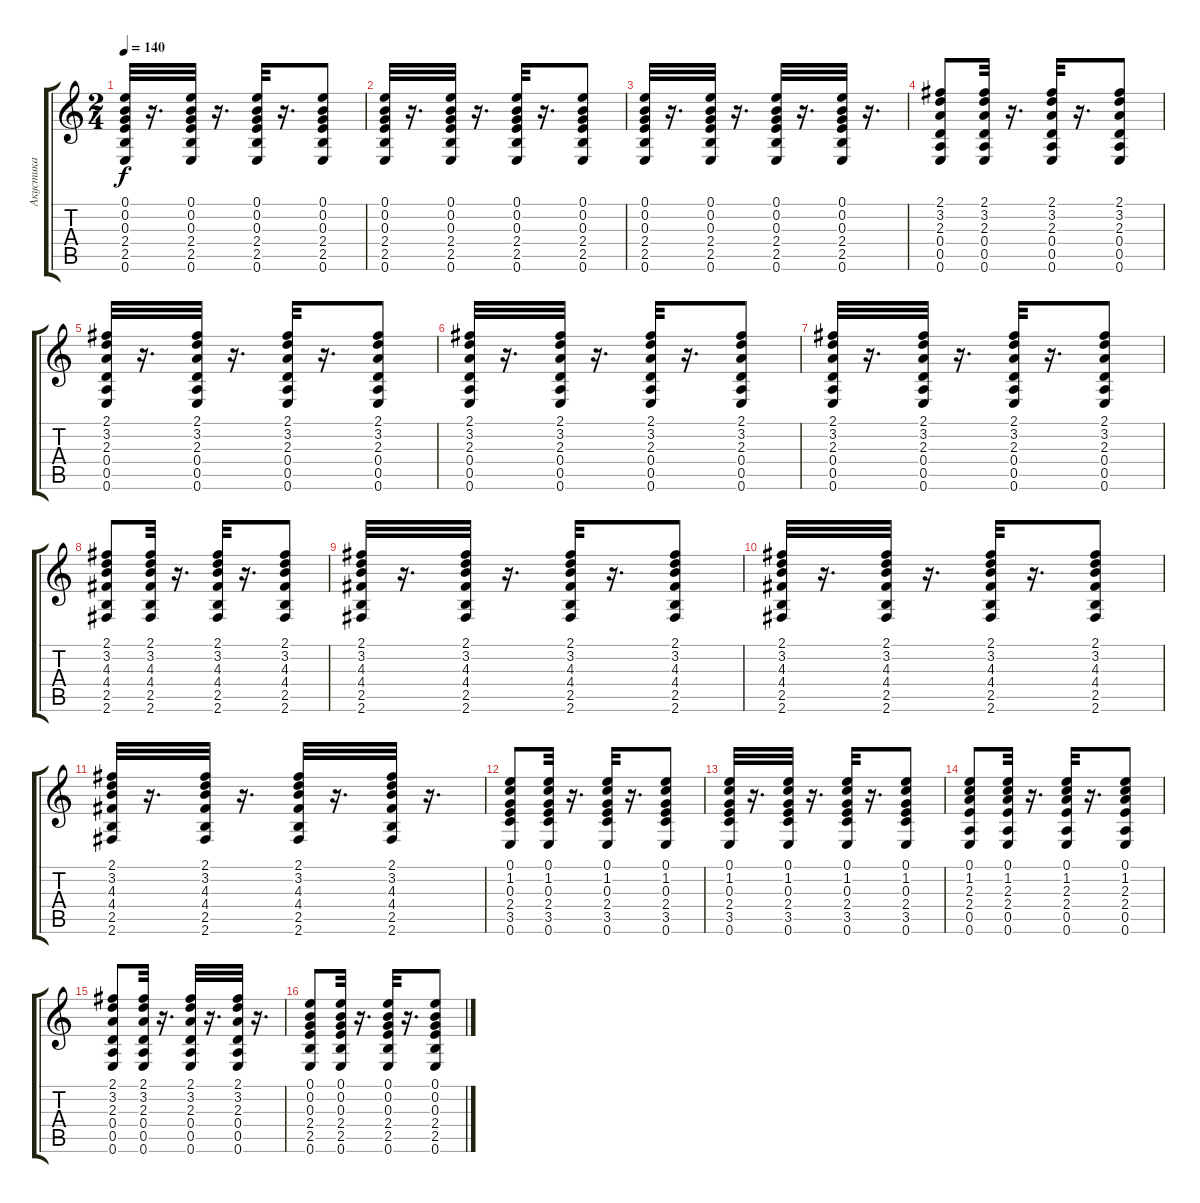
\track ("Акустика" "Акустика") {instrument acousticguitarsteel}
\staff {score tabs}
\tuning (E4 B3 G3 D3 A2 E2) {hide}
\ts (2 4)
\tempo 140
\clef g2
\ks c
(0.1 0.2 0.3 2.4 2.5 0.6).32{dy f} r.16{d} (0.1 0.2 0.3 2.4 2.5 0.6).32 r.16{d} (0.1 0.2 0.3 2.4 2.5 0.6).32 r.16{d} (0.1 0.2 0.3 2.4 2.5 0.6).8 |
(0.1 0.2 0.3 2.4 2.5 0.6).32 r.16{d} (0.1 0.2 0.3 2.4 2.5 0.6).32 r.16{d} (0.1 0.2 0.3 2.4 2.5 0.6).32 r.16{d} (0.1 0.2 0.3 2.4 2.5 0.6).8 |
(0.1 0.2 0.3 2.4 2.5 0.6).32 r.16{d} (0.1 0.2 0.3 2.4 2.5 0.6).32 r.16{d} (0.1 0.2 0.3 2.4 2.5 0.6).32 r.16{d} (0.1 0.2 0.3 2.4 2.5 0.6).32 r.16{d} |
(2.1 3.2 2.3 0.4 0.5 0.6).8 (2.1 3.2 2.3 0.4 0.5 0.6).32 r.16{d} (2.1 3.2 2.3 0.4 0.5 0.6).32 r.16{d} (2.1 3.2 2.3 0.4 0.5 0.6).8 |
(2.1 3.2 2.3 0.4 0.5 0.6).32 r.16{d} (2.1 3.2 2.3 0.4 0.5 0.6).32 r.16{d} (2.1 3.2 2.3 0.4 0.5 0.6).32 r.16{d} (2.1 3.2 2.3 0.4 0.5 0.6).8 |
(2.1 3.2 2.3 0.4 0.5 0.6).32 r.16{d} (2.1 3.2 2.3 0.4 0.5 0.6).32 r.16{d} (2.1 3.2 2.3 0.4 0.5 0.6).32 r.16{d} (2.1 3.2 2.3 0.4 0.5 0.6).8 |
(2.1 3.2 2.3 0.4 0.5 0.6).32 r.16{d} (2.1 3.2 2.3 0.4 0.5 0.6).32 r.16{d} (2.1 3.2 2.3 0.4 0.5 0.6).32 r.16{d} (2.1 3.2 2.3 0.4 0.5 0.6).8 |
(2.1 3.2 4.3 4.4 2.5 2.6).8 (2.1 3.2 4.3 4.4 2.5 2.6).32 r.16{d} (2.1 3.2 4.3 4.4 2.5 2.6).32 r.16{d} (2.1 3.2 4.3 4.4 2.5 2.6).8 |
(2.1 3.2 4.3 4.4 2.5 2.6).32 r.16{d} (2.1 3.2 4.3 4.4 2.5 2.6).32 r.16{d} (2.1 3.2 4.3 4.4 2.5 2.6).32 r.16{d} (2.1 3.2 4.3 4.4 2.5 2.6).8 |
(2.1 3.2 4.3 4.4 2.5 2.6).32 r.16{d} (2.1 3.2 4.3 4.4 2.5 2.6).32 r.16{d} (2.1 3.2 4.3 4.4 2.5 2.6).32 r.16{d} (2.1 3.2 4.3 4.4 2.5 2.6).8 |
(2.1 3.2 4.3 4.4 2.5 2.6).32 r.16{d} (2.1 3.2 4.3 4.4 2.5 2.6).32 r.16{d} (2.1 3.2 4.3 4.4 2.5 2.6).32 r.16{d} (2.1 3.2 4.3 4.4 2.5 2.6).32 r.16{d} |
(0.1 1.2 0.3 2.4 3.5 0.6).8 (0.1 1.2 0.3 2.4 3.5 0.6).32 r.16{d} (0.1 1.2 0.3 2.4 3.5 0.6).32 r.16{d} (0.1 1.2 0.3 2.4 3.5 0.6).8 |
(0.1 1.2 0.3 2.4 3.5 0.6).32 r.16{d} (0.1 1.2 0.3 2.4 3.5 0.6).32 r.16{d} (0.1 1.2 0.3 2.4 3.5 0.6).32 r.16{d} (0.1 1.2 0.3 2.4 3.5 0.6).8 |
(0.1 1.2 2.3 2.4 0.5 0.6).8 (0.1 1.2 2.3 2.4 0.5 0.6).32 r.16{d} (0.1 1.2 2.3 2.4 0.5 0.6).32 r.16{d} (0.1 1.2 2.3 2.4 0.5 0.6).8 |
(2.1 3.2 2.3 0.4 0.5 0.6).8 (2.1 3.2 2.3 0.4 0.5 0.6).32 r.16{d} (2.1 3.2 2.3 0.4 0.5 0.6).32 r.16{d} (2.1 3.2 2.3 0.4 0.5 0.6).32 r.16{d} |
(0.1 0.2 0.3 2.4 2.5 0.6).8 (0.1 0.2 0.3 2.4 2.5 0.6).32 r.16{d} (0.1 0.2 0.3 2.4 2.5 0.6).32 r.16{d} (0.1 0.2 0.3 2.4 2.5 0.6).8
